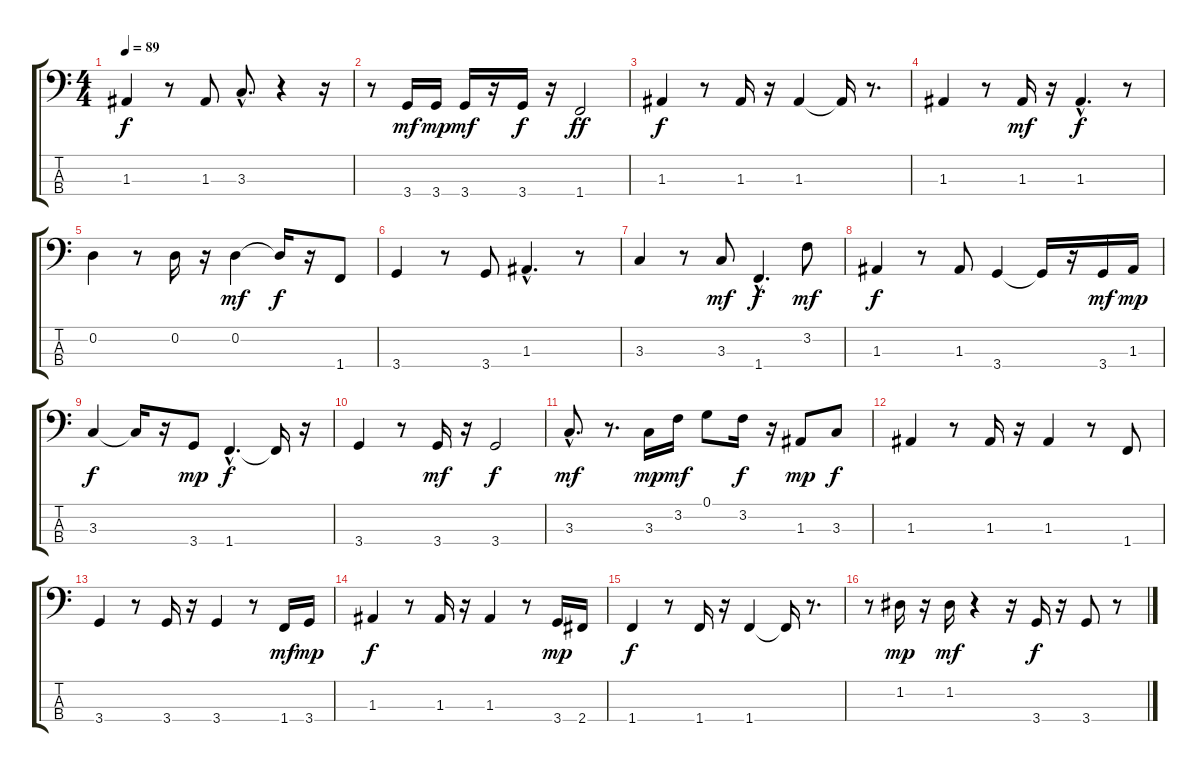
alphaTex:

\track "" {instrument electricbassfinger}
\staff {score tabs}
\tuning (G2 D2 A1 E1) {hide}
\ts (4 4)
\tempo 89
\clef f4
\ks c
1.3.4{dy f} r.8 1.3.8 3.3{hac}.8{d} r.4 r.16 |
r.8 3.4.16{dy mf} 3.4.16{dy mp} 3.4.16{dy mf} r.16 3.4.16{dy f} r.16 1.4.2{dy ff} |
1.3.4{dy f} r.8 1.3.16 r.16 1.3.4 1.3{t}.16 r.8{d} |
1.3.4 r.8 1.3.16{dy mf} r.16 1.3{hac}.4{d dy f} r.8 |
0.2.4 r.8 0.2.16 r.16 0.2.4{dy mf} 0.2{t}.16{dy f} r.16 1.4.8 |
3.4.4 r.8 3.4.8 1.3{hac}.4{d} r.8 |
3.3.4 r.8 3.3.8{dy mf} 1.4{hac}.4{d dy f} 3.2.8{dy mf} |
1.3.4{dy f} r.8 1.3.8 3.4.4 3.4{t}.16 r.16 3.4.16{dy mf} 1.3.16{dy mp} |
3.3.4{dy f} 3.3{t}.16 r.16 3.4.8{dy mp} 1.4{hac}.4{d dy f} 1.4{t}.16 r.16 |
3.4.4 r.8 3.4.16{dy mf} r.16 3.4.2{dy f} |
3.3{hac}.8{d dy mf} r.8{d} 3.3.16{dy mp} 3.2.16{dy mf} 0.1.8 3.2.16{dy f} r.16 1.3.8{dy mp} 3.3.8{dy f} |
1.3.4 r.8 1.3.16 r.16 1.3.4 r.8 1.4.8 |
3.4.4 r.8 3.4.16 r.16 3.4.4 r.8 1.4.16{dy mf} 3.4.16{dy mp} |
1.3.4{dy f} r.8 1.3.16 r.16 1.3.4 r.8 3.4.16{dy mp} 2.4.16 |
1.4.4{dy f} r.8 1.4.16 r.16 1.4.4 1.4{t}.16 r.8{d} |
r.8 1.2.16{dy mp} r.16 1.2.16{dy mf} r.4 r.16 3.4.16{dy f} r.16 3.4.8 r.8
